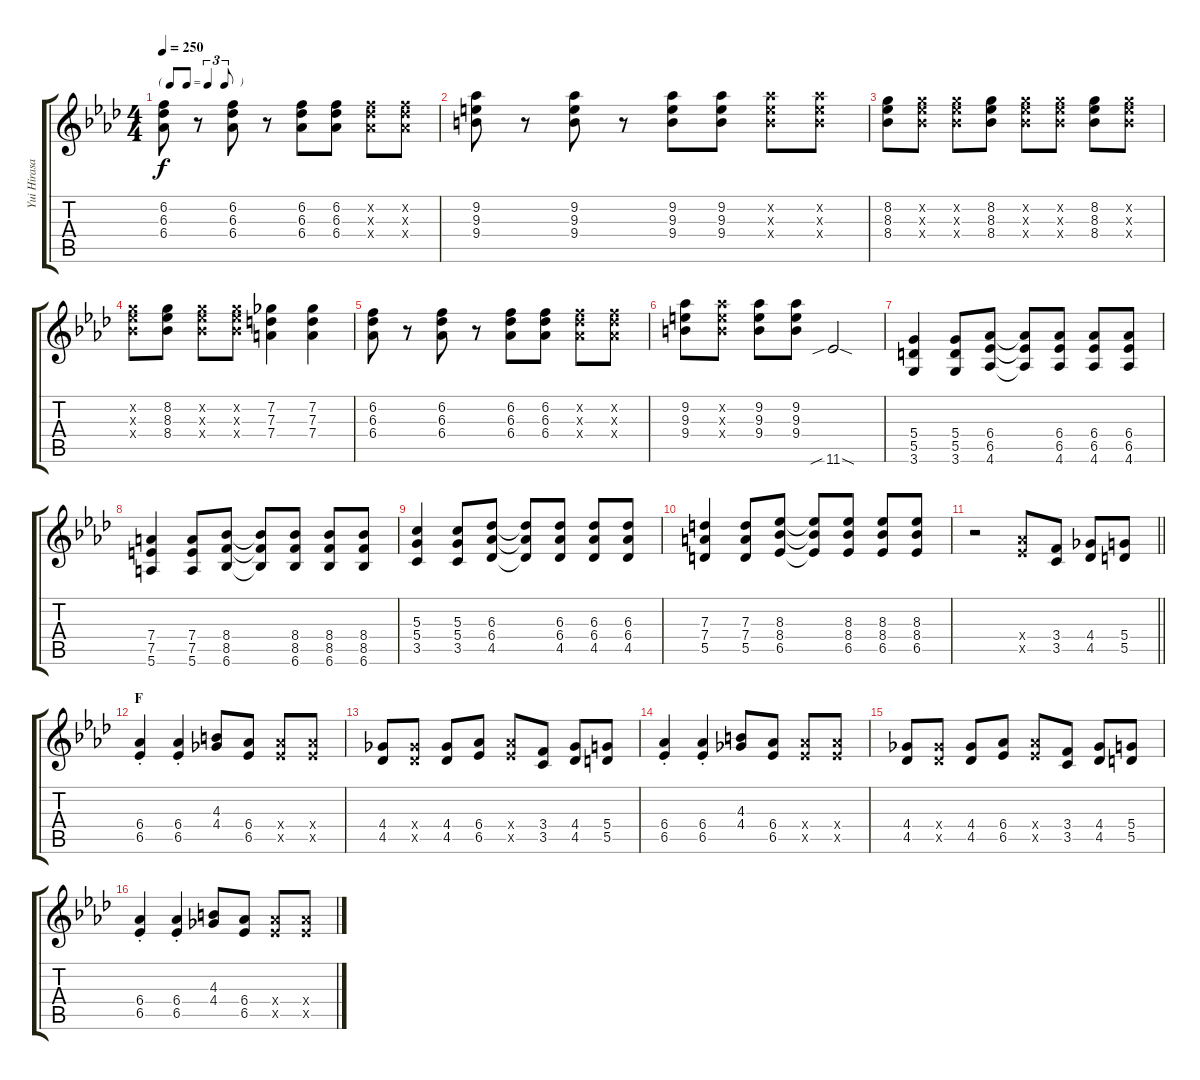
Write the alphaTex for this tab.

\track ("Yui Hirasawa" "Yui Hirasa") {instrument distortionguitar}
\staff {score tabs}
\tuning (E4 B3 G3 D3 A2 E2) {hide}
\ts (4 4)
\tf triplet8th
\tempo 250
\clef g2
\ks ab
(6.2 6.3 6.4).8{dy f} r.8 (6.2 6.3 6.4).8 r.8 (6.2 6.3 6.4).8 (6.2 6.3 6.4).8 (6.2{x} 6.3{x} 6.4{x}).8 (6.2{x} 6.3{x} 6.4{x}).8 |
(9.2 9.3 9.4).8 r.8 (9.2 9.3 9.4).8 r.8 (9.2 9.3 9.4).8 (9.2 9.3 9.4).8 (9.2{x} 9.3{x} 9.4{x}).8 (9.2{x} 9.3{x} 9.4{x}).8 |
(8.2 8.3 8.4).8 (8.2{x} 8.3{x} 8.4{x}).8 (8.2{x} 8.3{x} 8.4{x}).8 (8.2 8.3 8.4).8 (8.2{x} 8.3{x} 8.4{x}).8 (8.2{x} 8.3{x} 8.4{x}).8 (8.2 8.3 8.4).8 (8.2{x} 8.3{x} 8.4{x}).8 |
(8.2{x} 8.3{x} 8.4{x}).8 (8.2 8.3 8.4).8 (8.2{x} 8.3{x} 8.4{x}).8 (8.2{x} 8.3{x} 8.4{x}).8 (7.2 7.3 7.4).4 (7.2 7.3 7.4).4 |
(6.2 6.3 6.4).8 r.8 (6.2 6.3 6.4).8 r.8 (6.2 6.3 6.4).8 (6.2 6.3 6.4).8 (6.2{x} 6.3{x} 6.4{x}).8 (6.2{x} 6.3{x} 6.4{x}).8 |
(9.2 9.3 9.4).8 (9.2{x} 9.3{x} 9.4{x}).8 (9.2 9.3 9.4).8 (9.2 9.3 9.4).8 11.6{sib sod}.2 |
(5.4 5.5 3.6).4 (5.4 5.5 3.6).8 (6.4 6.5 4.6).8 (6.4{t} 6.5{t} 4.6{t}).8 (6.4 6.5 4.6).8 (6.4 6.5 4.6).8 (6.4 6.5 4.6).8 |
(7.4 7.5 5.6).4 (7.4 7.5 5.6).8 (8.4 8.5 6.6).8 (8.4{t} 8.5{t} 6.6{t}).8 (8.4 8.5 6.6).8 (8.4 8.5 6.6).8 (8.4 8.5 6.6).8 |
(5.3 5.4 3.5).4 (5.3 5.4 3.5).8 (6.3 6.4 4.5).8 (6.3{t} 6.4{t} 4.5{t}).8 (6.3 6.4 4.5).8 (6.3 6.4 4.5).8 (6.3 6.4 4.5).8 |
(7.3 7.4 5.5).4 (7.3 7.4 5.5).8 (8.3 8.4 6.5).8 (8.3{t} 8.4{t} 6.5{t}).8 (8.3 8.4 6.5).8 (8.3 8.4 6.5).8 (8.3 8.4 6.5).8 |
\barLineRight lightlight
r.2 (6.4{x} 6.5{x}).8 (3.4 3.5).8 (4.4 4.5).8 (5.4 5.5).8 |
\section ("" "F")
(6.4{st} 6.5{st}).4 (6.4{st} 6.5{st}).4 (4.3 4.4).8 (6.4 6.5).8 (6.4{x} 6.5{x}).8 (6.4{x} 6.5{x}).8 |
(4.4 4.5).8 (4.4{x} 4.5{x}).8 (4.4 4.5).8 (6.4 6.5).8 (6.4{x} 6.5{x}).8 (3.4 3.5).8 (4.4 4.5).8 (5.4 5.5).8 |
(6.4{st} 6.5{st}).4 (6.4{st} 6.5{st}).4 (4.3 4.4).8 (6.4 6.5).8 (6.4{x} 6.5{x}).8 (6.4{x} 6.5{x}).8 |
(4.4 4.5).8 (4.4{x} 4.5{x}).8 (4.4 4.5).8 (6.4 6.5).8 (6.4{x} 6.5{x}).8 (3.4 3.5).8 (4.4 4.5).8 (5.4 5.5).8 |
(6.4{st} 6.5{st}).4 (6.4{st} 6.5{st}).4 (4.3 4.4).8 (6.4 6.5).8 (6.4{x} 6.5{x}).8 (6.4{x} 6.5{x}).8
